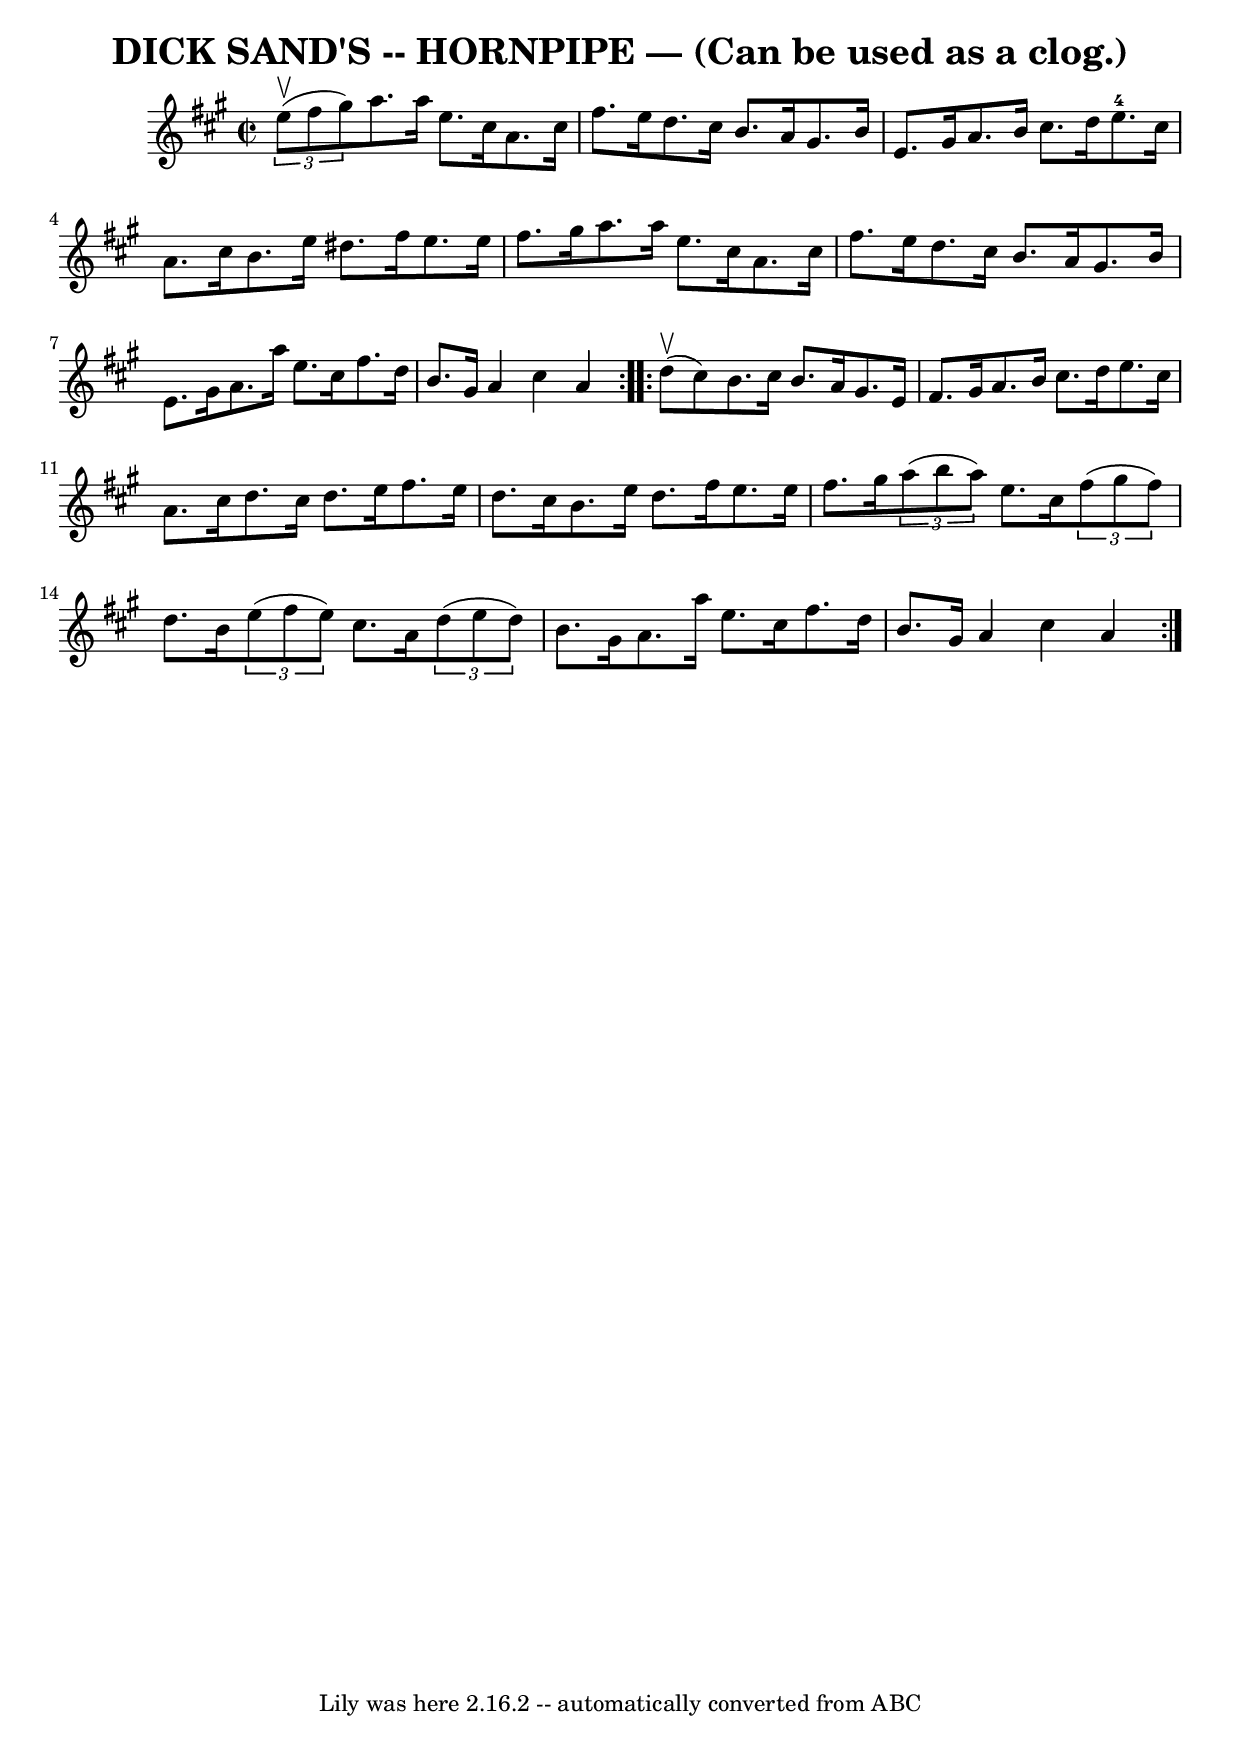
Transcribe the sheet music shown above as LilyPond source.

\version "2.16.2"
\include "Mammoth.ily"
\header {
  %% book = "Ryan's Mammoth Collection of Fiddle Tunes"
  crossRefNumber = "1"
  footnotes = ""
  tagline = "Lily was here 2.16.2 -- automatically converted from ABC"
  title = "DICK SAND'S -- HORNPIPE — (Can be used as a clog.)"

}
voicedefault =  {



  \repeat volta 2 {

    \override Staff.TimeSignature #'style = #'C
    \time 2/2 
    \key a \major
    \times 2/3 { e''8 (^\upbow fis''8 gis''8) 

	       }       |
    a''8. a''16 e''8. cis''16 a'8. cis''16    
    fis''8. e''16    |
    d''8. cis''16 b'8. a'16 gis'8.    
    b'16 e'8. gis'16    |
    a'8. b'16 cis''8. d''16      
    e''8.-4 cis''16 a'8. cis''16    |
    b'8. e''16 dis''8.  
    fis''16 e''8. e''16 fis''8. gis''16    | |
    
    a''8. a''16 e''8. cis''16 a'8. cis''16 fis''8. e''16     |
    d''8. cis''16 b'8. a'16 gis'8. b'16 e'8. gis'16  |
    a'8. a''16 e''8. cis''16 fis''8. d''16 b'8.    
    gis'16    |
    a'4 cis''4 a'4    
  }     
  \repeat volta 2 {
    d''8 (^\upbow cis''8)       |
    b'8. cis''16 b'8. a'16    
    gis'8. e'16 fis'8. gis'16    |
    a'8. b'16 cis''8.    
    d''16 e''8. cis''16 a'8. cis''16    |
    d''8. cis''16    
    d''8. e''16 fis''8. e''16 d''8. cis''16    |
    b'8.    
    e''16 d''8. fis''16 e''8. e''16 fis''8. gis''16    |
     |
    \times 2/3 { a''8 (b''8 a''8) 
	       } e''8. cis''16    
    \times 2/3 { fis''8 (gis''8 fis''8) 
	       } d''8. b'16    |
    
    \times 2/3 { e''8 (fis''8 e''8) 
	       } cis''8. a'16    \times 2/3 {  
		 d''8 (e''8 d''8) 
	       } b'8. gis'16    |
    a'8. a''16    
    e''8. cis''16 fis''8. d''16 b'8. gis'16    |
    a'4    
    cis''4 a'4    
  }   

}

\score{
  <<

    \context Staff="default"
    {
      \voicedefault 
      
    }

  >>
  \layout {
    
  }
  \midi {
  }

}
